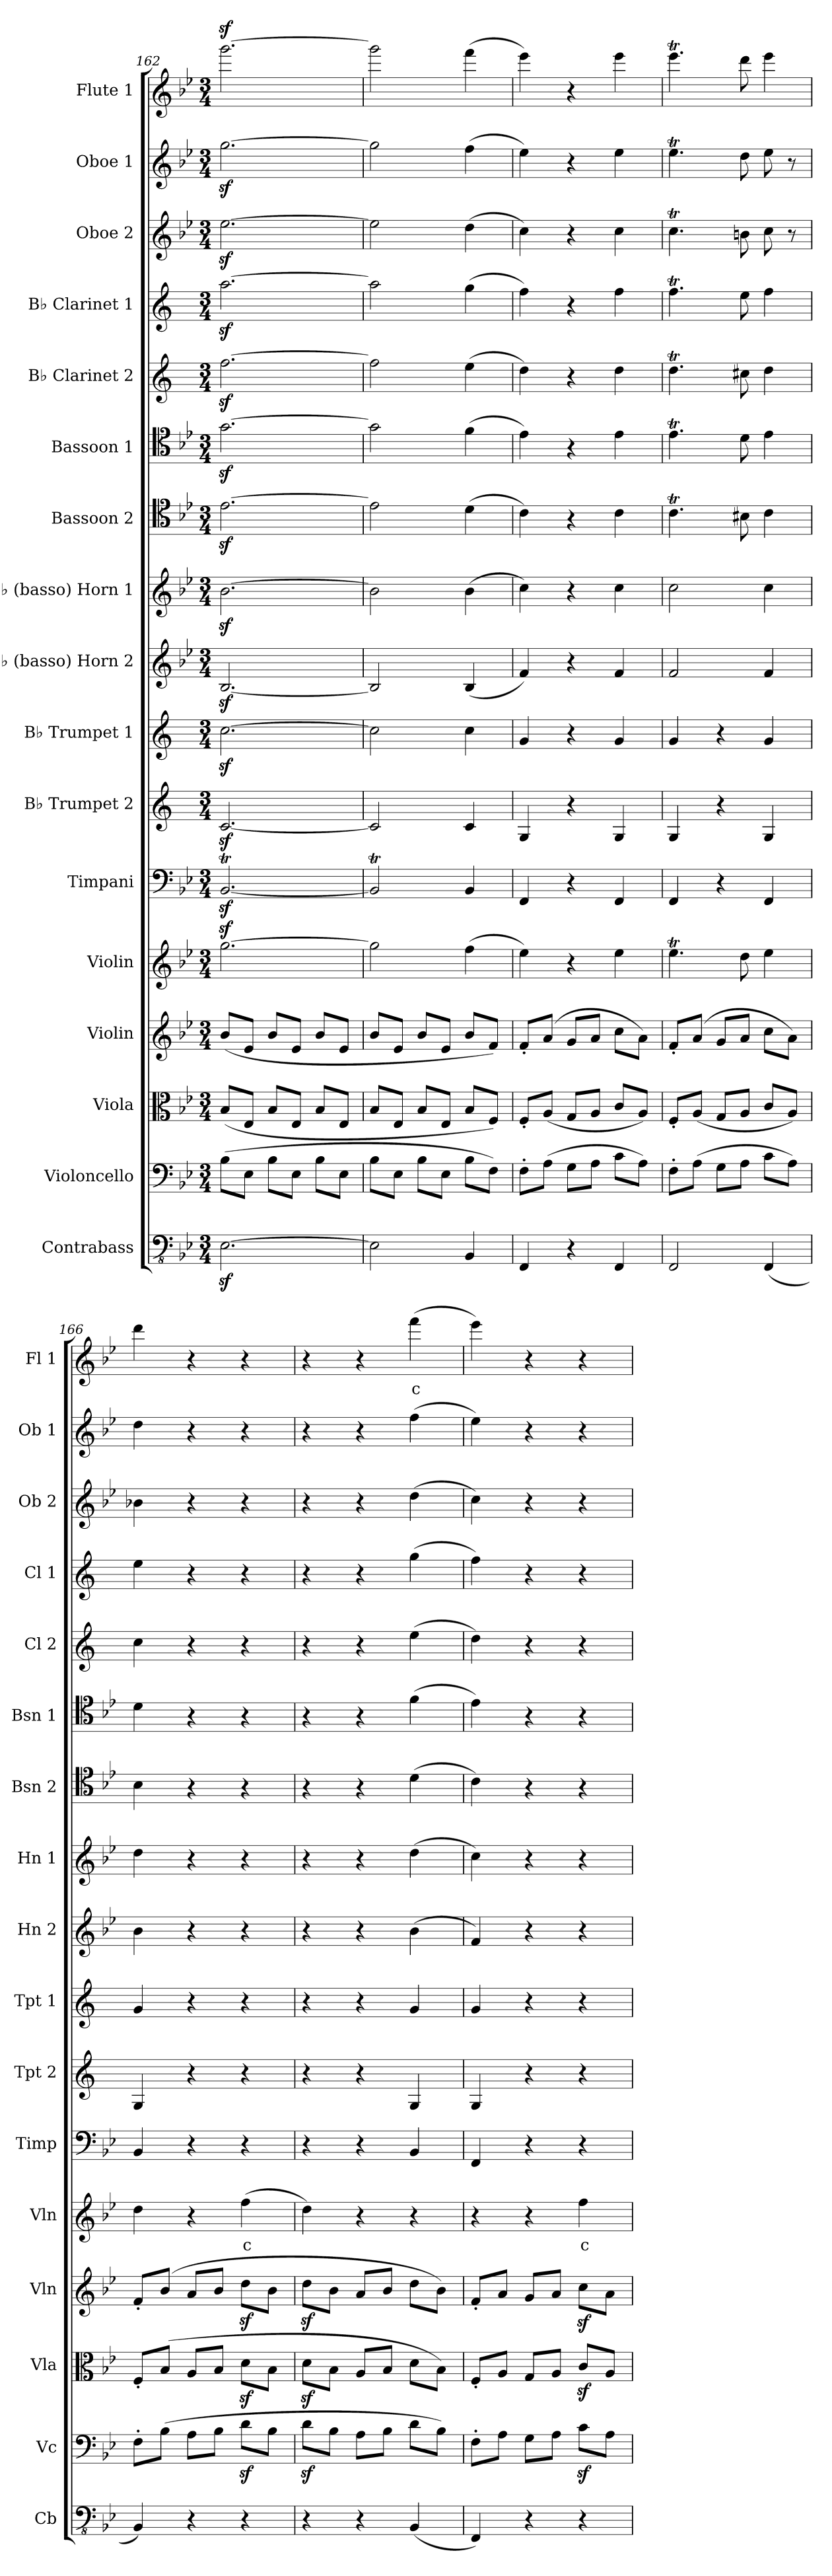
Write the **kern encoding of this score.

**kern	**kern	**kern	**kern	**kern	**text	**kern	**kern	**kern	**kern	**kern	**kern	**kern	**kern	**kern	**kern	**kern	**kern	**text
*part17	*part16	*part15	*part14	*part13	*part13	*part12	*part11	*part10	*part9	*part8	*part7	*part6	*part5	*part4	*part3	*part2	*part1	*part1
*staff17	*staff16	*staff15	*staff14	*staff13	*staff13	*staff12	*staff11	*staff10	*staff9	*staff8	*staff7	*staff6	*staff5	*staff4	*staff3	*staff2	*staff1	*staff1
*I"Contrabass	*I"Violoncello	*I"Viola	*I"Violin	*I"Violin	*	*I"Timpani	*I"B♭ Trumpet 2	*I"B♭ Trumpet 1	*I"B♭ (basso) Horn 2	*I"B♭ (basso) Horn 1	*I"Bassoon 2	*I"Bassoon 1	*I"B♭ Clarinet 2	*I"B♭ Clarinet 1	*I"Oboe 2	*I"Oboe 1	*I"Flute 1	*
*I'Cb	*I'Vc	*I'Vla	*I'Vln	*I'Vln	*	*I'Timp	*I'Tpt 2	*I'Tpt 1	*I'Hn 2	*I'Hn 1	*I'Bsn 2	*I'Bsn 1	*I'Cl 2	*I'Cl 1	*I'Ob 2	*I'Ob 1	*I'Fl 1	*
*clefFv4	*clefF4	*clefC3	*clefG2	*clefG2	*	*clefF4	*clefG2	*clefG2	*clefG2	*clefG2	*clefC4	*clefC4	*clefG2	*clefG2	*clefG2	*clefG2	*clefG2	*
*	*	*	*	*	*	*	*ITrd1c2	*ITrd1c2	*ITrd8c14	*ITrd8c14	*	*	*ITrd1c2	*ITrd1c2	*	*	*	*
*k[b-e-]	*k[b-e-]	*k[b-e-]	*k[b-e-]	*k[b-e-]	*	*k[b-e-]	*k[b-e-]	*k[b-e-]	*k[b-e-]	*k[b-e-]	*k[b-e-]	*k[b-e-]	*k[b-e-]	*k[b-e-]	*k[b-e-]	*k[b-e-]	*k[b-e-]	*
*M3/4	*M3/4	*M3/4	*M3/4	*M3/4	*	*M3/4	*M3/4	*M3/4	*M3/4	*M3/4	*M3/4	*M3/4	*M3/4	*M3/4	*M3/4	*M3/4	*M3/4	*
=162	=162	=162	=162	=162	=162	=162	=162	=162	=162	=162	=162	=162	=162	=162	=162	=162	=162	=162
[2.EE-z<\	(8B-\L	(8B-/L	(8b-/L	[2.ggz<\	.	[2.BB-z<T/	[2.B-z</	[2.b-z<\	[2.BB-z</	[2.B-z<\	[2.e-z<\	[2.gz<\	[2.ee-z<\	[2.ggz<\	[2.ee-z<\	[2.ggz<\	[2.gggz<\	.
.	8E-\J	8E-/J	8e-/J	.	.	.	.	.	.	.	.	.	.	.	.	.	.	.
.	8B-\L	8B-/L	8b-/L	.	.	.	.	.	.	.	.	.	.	.	.	.	.	.
.	8E-\J	8E-/J	8e-/J	.	.	.	.	.	.	.	.	.	.	.	.	.	.	.
.	8B-\L	8B-/L	8b-/L	.	.	.	.	.	.	.	.	.	.	.	.	.	.	.
.	8E-\J	8E-/J	8e-/J	.	.	.	.	.	.	.	.	.	.	.	.	.	.	.
=163	=163	=163	=163	=163	=163	=163	=163	=163	=163	=163	=163	=163	=163	=163	=163	=163	=163	=163
2EE-\]	8B-\L	8B-/L	8b-/L	2gg\]	.	2BB-T/]	2B-/]	2b-\]	2BB-/]	2B-\]	2e-\]	2g\]	2ee-\]	2gg\]	2ee-\]	2gg\]	2ggg\]	.
.	8E-\J	8E-/J	8e-/J	.	.	.	.	.	.	.	.	.	.	.	.	.	.	.
.	8B-\L	8B-/L	8b-/L	.	.	.	.	.	.	.	.	.	.	.	.	.	.	.
.	8E-\J	8E-/J	8e-/J	.	.	.	.	.	.	.	.	.	.	.	.	.	.	.
4BBB-/	8B-\L	8B-/L	8b-/L	(4ff\	.	4BB-/	4B-/	4b-\	(<4BB-/	(<4B-\	(4d\	(4f\	(4dd\	(4ff\	(4dd\	(4ff\	(4fff\	.
.	8F\J)	8F/J)	8f/J)	.	.	.	.	.	.	.	.	.	.	.	.	.	.	.
=164	=164	=164	=164	=164	=164	=164	=164	=164	=164	=164	=164	=164	=164	=164	=164	=164	=164	=164
4FFF/	8F'\L	8F'/L	8f'/L	4ee-\)	.	4FF/	4F/	4f/	4F/)	4c\)	4c\)	4e-\)	4cc\)	4ee-\)	4cc\)	4ee-\)	4eee-\)	.
.	(8A\J	(8A/J	(8a/J	.	.	.	.	.	.	.	.	.	.	.	.	.	.	.
4r	8G\L	8G/L	8g/L	4r	.	4r	4r	4r	4r	4r	4r	4r	4r	4r	4r	4r	4r	.
.	8A\J	8A/J	8a/J	.	.	.	.	.	.	.	.	.	.	.	.	.	.	.
4FFF/	8c\L	8c/L	8cc\L	4ee-\	.	4FF/	4F/	4f/	4F/	4c\	4c\	4e-\	4cc\	4ee-\	4cc\	4ee-\	4eee-\	.
.	8A\J)	8A/J)	8a\J)	.	.	.	.	.	.	.	.	.	.	.	.	.	.	.
=165	=165	=165	=165	=165	=165	=165	=165	=165	=165	=165	=165	=165	=165	=165	=165	=165	=165	=165
2FFF/	8F'\L	8F'/L	8f'/L	4.ee-T\	.	4FF/	4F/	4f/	2F/	2c\	4.cT\	4.e-T\	4.ccT\	4.ee-T\	4.ccT\	4.ee-T\	4.eee-T\	.
.	(8A\J	(8A/J	(8a/J	.	.	.	.	.	.	.	.	.	.	.	.	.	.	.
.	8G\L	8G/L	8g/L	.	.	4r	4r	4r	.	.	.	.	.	.	.	.	.	.
.	8A\J	8A/J	8a/J	8dd\	.	.	.	.	.	.	8B#X\	8d\	8bn\	8dd\	8bn\	8dd\	8ddd\	.
(4FFF/	8c\L	8c/L	8cc\L	4ee-\	.	4FF/	4F/	4f/	4F/	4c\	4c\	4e-\	4cc\	4ee-\	8cc\	8ee-\	4eee-\	.
.	8A\J)	8A/J)	8a\J)	.	.	.	.	.	.	.	.	.	.	.	8r	8r	.	.
=166	=166	=166	=166	=166	=166	=166	=166	=166	=166	=166	=166	=166	=166	=166	=166	=166	=166	=166
4BBB-/)	8F'\L	8F'/L	8f'/L	4dd\	.	4BB-/	4F/	4f/	4B-\	4d\	4B-\	4d\	4b-\	4dd\	4b-X\	4dd\	4ddd\	.
.	(8B-\J	(8B-/J	(8b-/J	.	.	.	.	.	.	.	.	.	.	.	.	.	.	.
4r	8A\L	8A/L	8a/L	4r	.	4r	4r	4r	4r	4r	4r	4r	4r	4r	4r	4r	4r	.
.	8B-\J	8B-/J	8b-/J	.	.	.	.	.	.	.	.	.	.	.	.	.	.	.
!	!	!	!	!	!LO:LY:b:color=#FF0000	!	!	!	!	!	!	!	!	!	!	!	!	!
4r	8dz<\L	8dz<\L	8ddz<\L	(4ff\	c	4r	4r	4r	4r	4r	4r	4r	4r	4r	4r	4r	4r	.
.	8B-\J	8B-\J	8b-\J	.	.	.	.	.	.	.	.	.	.	.	.	.	.	.
!!LO:PB:g=z
=167	=167	=167	=167	=167	=167	=167	=167	=167	=167	=167	=167	=167	=167	=167	=167	=167	=167	=167
4r	8dz<\L	8dz<\L	8ddz<\L	4dd\)	.	4r	4r	4r	4r	4r	4r	4r	4r	4r	4r	4r	4r	.
.	8B-\J	8B-\J	8b-\J	.	.	.	.	.	.	.	.	.	.	.	.	.	.	.
4r	8A\L	8A/L	8a/L	4r	.	4r	4r	4r	4r	4r	4r	4r	4r	4r	4r	4r	4r	.
.	8B-\J	8B-/J	8b-/J	.	.	.	.	.	.	.	.	.	.	.	.	.	.	.
!	!	!	!	!	!	!	!	!	!	!	!	!	!	!	!	!	!	!LO:LY:b:color=#FF0000
(4BBB-/	8d\L	8d\L	8dd\L	4r	.	4BB-/	4F/	4f/	(>4B-\	(>4d\	(4d\	(4f\	(4dd\	(4ff\	(4dd\	(4ff\	(4fff\	c
.	8B-\J)	8B-\J)	8b-\J)	.	.	.	.	.	.	.	.	.	.	.	.	.	.	.
=168	=168	=168	=168	=168	=168	=168	=168	=168	=168	=168	=168	=168	=168	=168	=168	=168	=168	=168
4FFF/)	8F'\L	8F'/L	8f'/L	4r	.	4FF/	4F/	4f/	4F/)	4c\)	4c\)	4e-\)	4cc\)	4ee-\)	4cc\)	4ee-\)	4eee-\)	.
.	8A\J	8A/J	8a/J	.	.	.	.	.	.	.	.	.	.	.	.	.	.	.
4r	8G\L	8G/L	8g/L	4r	.	4r	4r	4r	4r	4r	4r	4r	4r	4r	4r	4r	4r	.
.	8A\J	8A/J	8a/J	.	.	.	.	.	.	.	.	.	.	.	.	.	.	.
!	!	!	!	!	!LO:LY:b:color=#FF0000	!	!	!	!	!	!	!	!	!	!	!	!	!
4r	8cz<\L	8cz</L	8ccz<\L	4ff\	c	4r	4r	4r	4r	4r	4r	4r	4r	4r	4r	4r	4r	.
.	8A\J	8A/J	8a\J	.	.	.	.	.	.	.	.	.	.	.	.	.	.	.
=	=	=	=	=	=	=	=	=	=	=	=	=	=	=	=	=	=	=
*-	*-	*-	*-	*-	*-	*-	*-	*-	*-	*-	*-	*-	*-	*-	*-	*-	*-	*-
